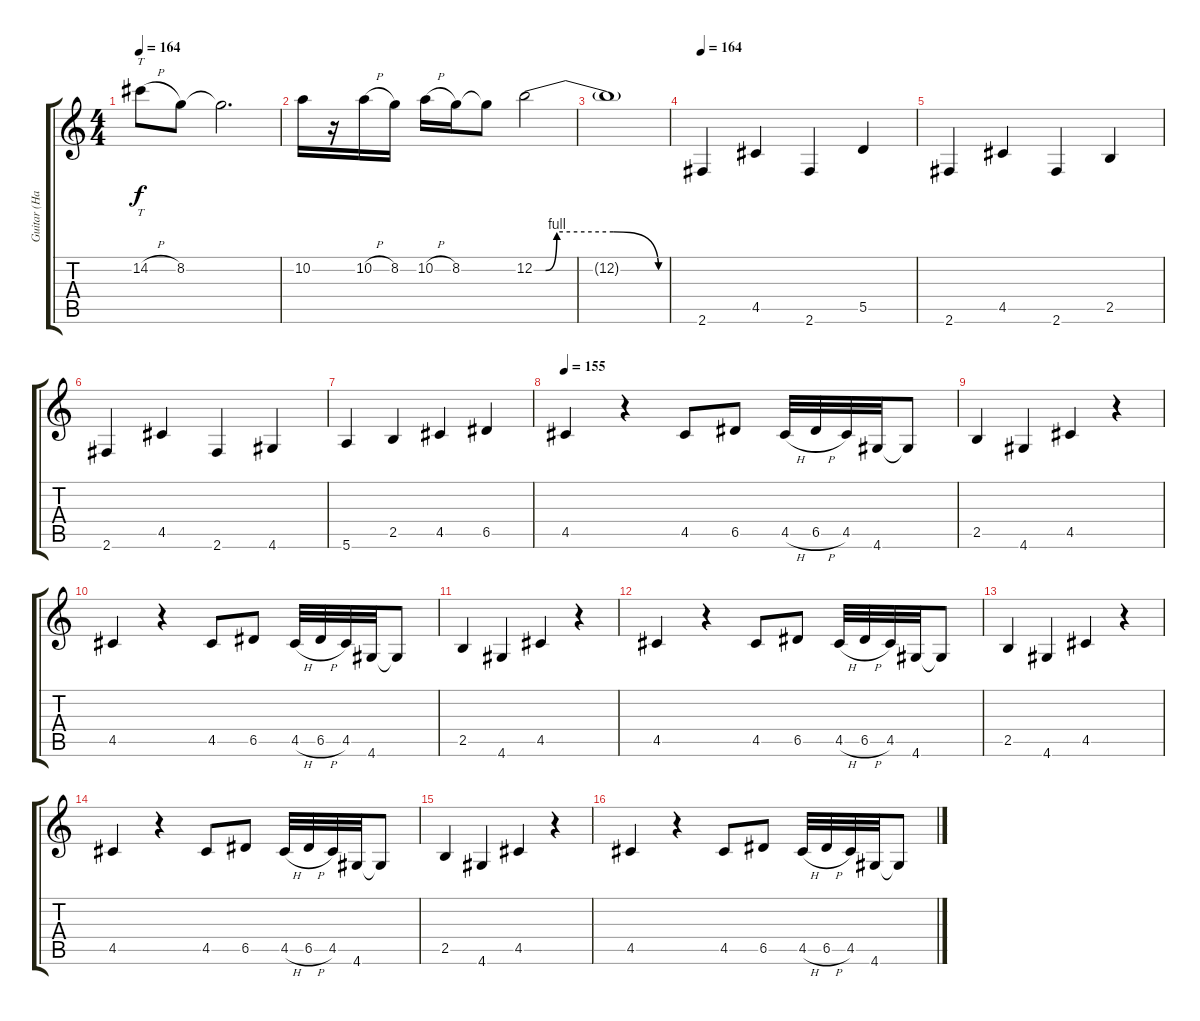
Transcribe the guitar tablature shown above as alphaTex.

\track ("Guitar (Hackett)" "Guitar (Ha") {instrument overdrivenguitar}
\staff {score tabs}
\tuning (E4 B3 G3 D3 A2 E2) {hide}
\ts (4 4)
\tempo 164
\clef g2
\ks c
14.2{h}.8{tt dy f} 8.2.8 8.2{t}.2{d} |
10.2.16 r.16 10.2{h}.16 8.2.16 10.2{h}.16 8.2.16 8.2{t}.8 12.2{be (custom 0 0 5 0 10 4 35 4 55 0 60 0)}.2 |
12.2{t}.1 |
\tempo 164
2.6.4 4.5.4 2.6.4 5.5.4 |
2.6.4 4.5.4 2.6.4 2.5.4 |
2.6.4 4.5.4 2.6.4 4.6.4 |
5.6.4 2.5.4 4.5.4 6.5.4 |
\tempo 155
4.5.4 r.4 4.5.8 6.5.8 4.5{h}.32 6.5{h}.32 4.5.32 4.6.32 4.6{t}.8 |
2.5.4 4.6.4 4.5.4 r.4 |
4.5.4 r.4 4.5.8 6.5.8 4.5{h}.32 6.5{h}.32 4.5.32 4.6.32 4.6{t}.8 |
2.5.4 4.6.4 4.5.4 r.4 |
4.5.4 r.4 4.5.8 6.5.8 4.5{h}.32 6.5{h}.32 4.5.32 4.6.32 4.6{t}.8 |
2.5.4 4.6.4 4.5.4 r.4 |
4.5.4 r.4 4.5.8 6.5.8 4.5{h}.32 6.5{h}.32 4.5.32 4.6.32 4.6{t}.8 |
2.5.4 4.6.4 4.5.4 r.4 |
4.5.4 r.4 4.5.8 6.5.8 4.5{h}.32 6.5{h}.32 4.5.32 4.6.32 4.6{t}.8
